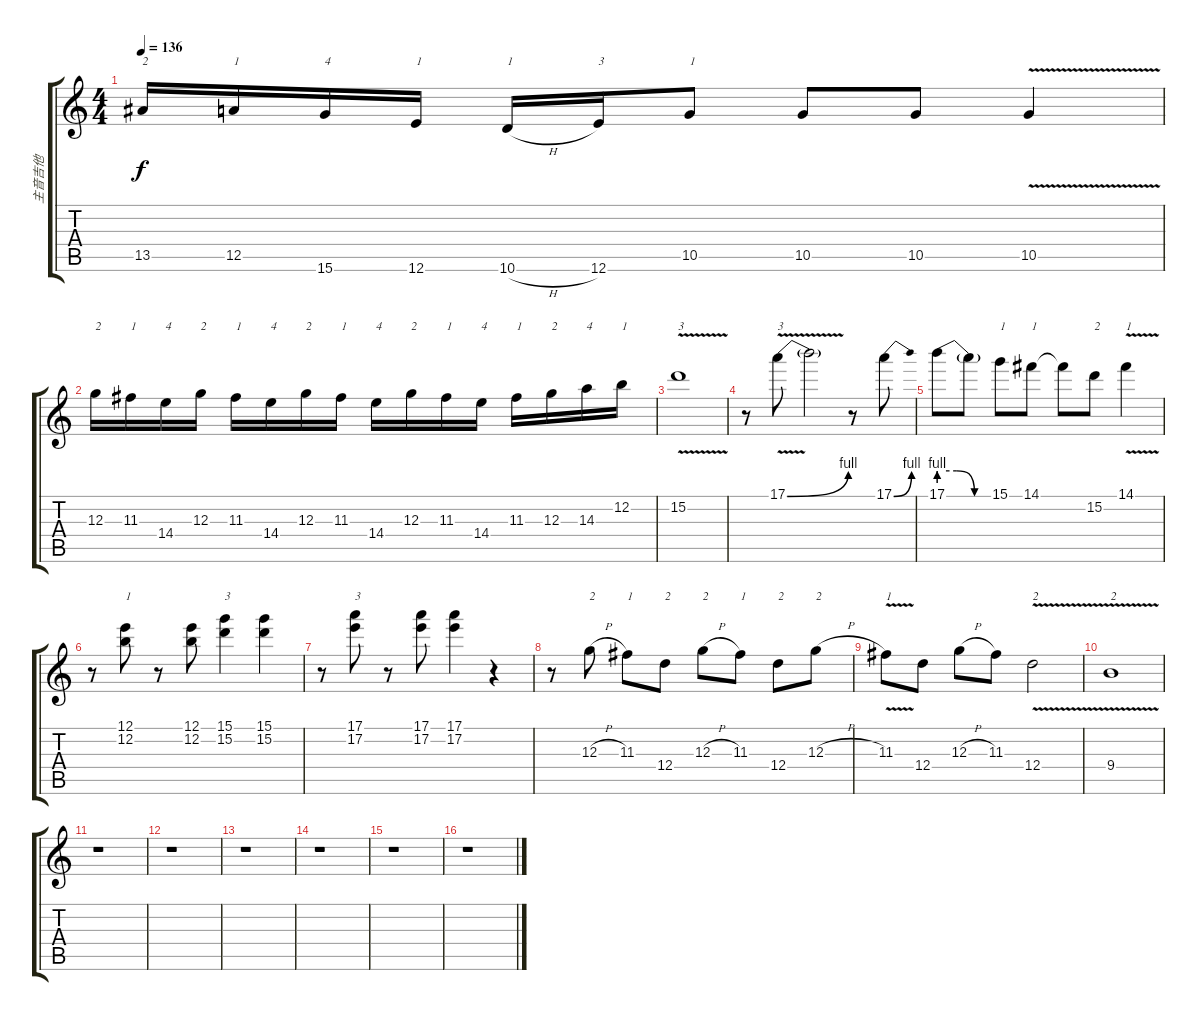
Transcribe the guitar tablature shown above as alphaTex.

\track ("主音吉他" "主音吉他") {instrument overdrivenguitar}
\staff {score tabs}
\tuning (E4 B3 G3 D3 A2 E2) {hide}
\ts (4 4)
\tempo 136
\clef g2
\ks c
13.5.16{txt "2" dy f} 12.5.16{txt "1"} 15.6.16{txt "4"} 12.6.16{txt "1"} 10.6{h}.16{txt "1"} 12.6.16{txt "3"} 10.5.8{txt "1"} 10.5.8 10.5.8 10.5{v}.4 |
12.3.16{txt "2"} 11.3.16{txt "1"} 14.4.16{txt "4"} 12.3.16{txt "2"} 11.3.16{txt "1"} 14.4.16{txt "4"} 12.3.16{txt "2"} 11.3.16{txt "1"} 14.4.16{txt "4"} 12.3.16{txt "2"} 11.3.16{txt "1"} 14.4.16{txt "4"} 11.3.16{txt "1"} 12.3.16{txt "2"} 14.3.16{txt "4"} 12.2.16{txt "1"} |
15.2{v}.1{txt "3"} |
r.8 17.1{be (bend 0 0 60 4) v}.8{txt "3"} 17.1{t}.2 r.8 17.1{be (bend 0 0 60 4)}.8 |
17.1{be (custom 0 4 20 4 40 0 60 0)}.8 17.1{t}.8 15.1.8{txt "1"} 14.1.8{txt "1"} 14.1{t}.8 15.2.8{txt "2"} 14.1{v}.4{txt "1"} |
r.8 (12.1 12.2).8{txt "1"} r.8 (12.1 12.2).8 (15.1 15.2).4{txt "3"} (15.1 15.2).4 |
r.8 (17.1 17.2).8{txt "3"} r.8 (17.1 17.2).8 (17.1 17.2).4 r.4 |
r.8 12.3{h}.8{txt "2"} 11.3.8{txt "1"} 12.4.8{txt "2"} 12.3{h}.8{txt "2"} 11.3.8{txt "1"} 12.4.8{txt "2"} 12.3{h}.8{txt "2"} |
11.3{v}.8{txt "1"} 12.4.8 12.3{h}.8 11.3.8 12.4{v}.2{txt "2"} |
9.4{v}.1{txt "2"} |
r.1 |
r.1 |
r.1 |
r.1 |
r.1 |
r.1
